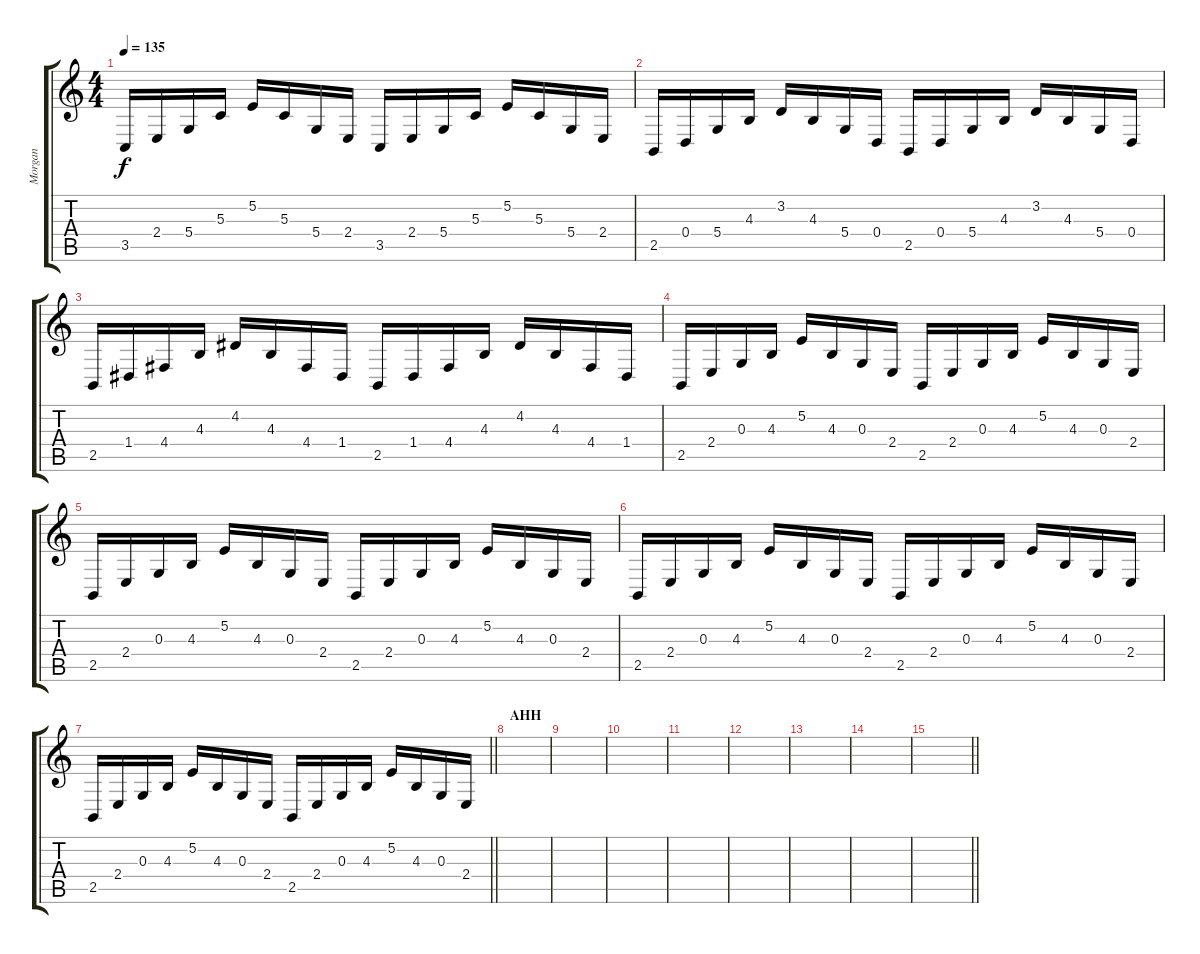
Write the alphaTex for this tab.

\track ("Morgan" "Morgan") {instrument lead2sawtooth}
\staff {score tabs}
\tuning (E4 B3 G3 D3 A2 E2) {hide}
\ts (4 4)
\tempo 135
\clef g2
\ks c
3.5.16{dy f} 2.4.16 5.4.16 5.3.16 5.2.16 5.3.16 5.4.16 2.4.16 3.5.16 2.4.16 5.4.16 5.3.16 5.2.16 5.3.16 5.4.16 2.4.16 |
2.5.16 0.4.16 5.4.16 4.3.16 3.2.16 4.3.16 5.4.16 0.4.16 2.5.16 0.4.16 5.4.16 4.3.16 3.2.16 4.3.16 5.4.16 0.4.16 |
2.5.16 1.4.16 4.4.16 4.3.16 4.2.16 4.3.16 4.4.16 1.4.16 2.5.16 1.4.16 4.4.16 4.3.16 4.2.16 4.3.16 4.4.16 1.4.16 |
2.5.16 2.4.16 0.3.16 4.3.16 5.2.16 4.3.16 0.3.16 2.4.16 2.5.16 2.4.16 0.3.16 4.3.16 5.2.16 4.3.16 0.3.16 2.4.16 |
2.5.16 2.4.16 0.3.16 4.3.16 5.2.16 4.3.16 0.3.16 2.4.16 2.5.16 2.4.16 0.3.16 4.3.16 5.2.16 4.3.16 0.3.16 2.4.16 |
2.5.16 2.4.16 0.3.16 4.3.16 5.2.16 4.3.16 0.3.16 2.4.16 2.5.16 2.4.16 0.3.16 4.3.16 5.2.16 4.3.16 0.3.16 2.4.16 |
\barLineRight lightlight
2.5.16 2.4.16 0.3.16 4.3.16 5.2.16 4.3.16 0.3.16 2.4.16 2.5.16 2.4.16 0.3.16 4.3.16 5.2.16 4.3.16 0.3.16 2.4.16 |
\section ("" "AHH")
|
|
|
|
|
|
|
\barLineRight lightlight
